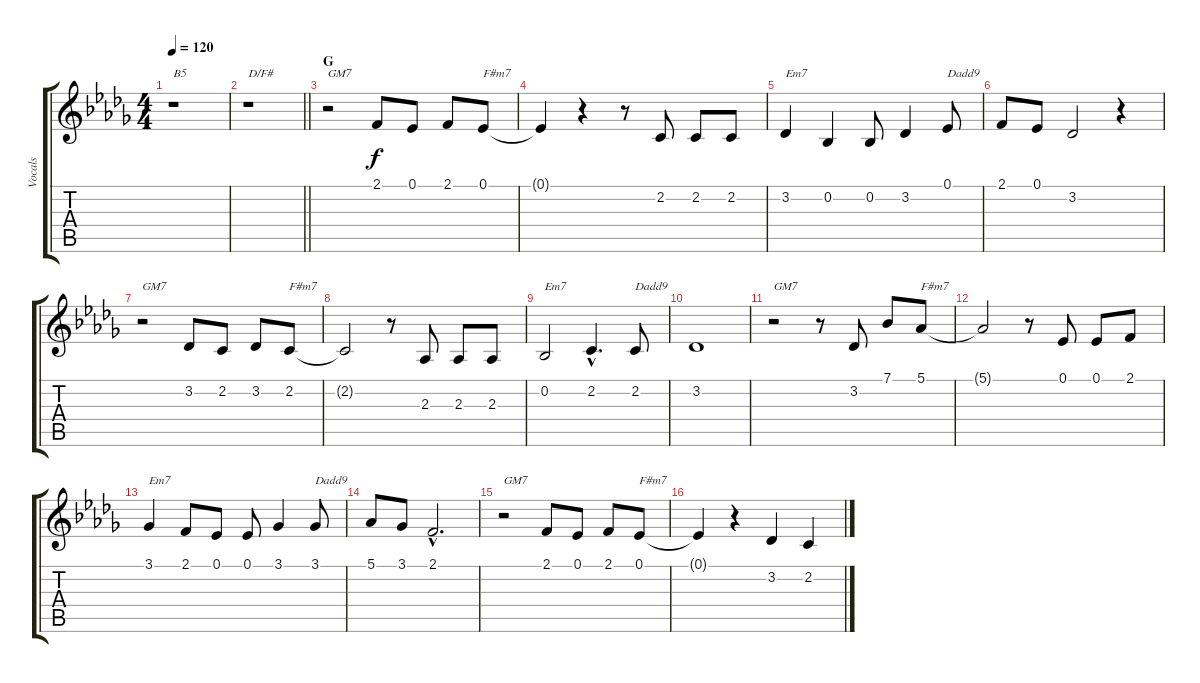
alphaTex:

\track ("Vocals" "Vocals") {instrument sopranosax}
\staff {score tabs}
\tuning (Eb4 Bb3 Gb3 Db3 Ab2 Eb2) {hide}
\ts (4 4)
\tempo 120
\clef g2
\ks db
r.1{txt "B5" dy f} |
\barLineRight lightlight
r.1{txt "D/F#"} |
\section ("" "G")
r.2{txt "GM7"} 2.1.8 0.1.8 2.1.8 0.1.8{txt "F#m7"} |
0.1{t}.4 r.4 r.8 2.2.8 2.2.8 2.2.8 |
3.2.4{txt "Em7"} 0.2.4 0.2.8 3.2.4 0.1.8{txt "Dadd9"} |
2.1.8 0.1.8 3.2.2 r.4 |
r.2{txt "GM7"} 3.2.8 2.2.8 3.2.8 2.2.8{txt "F#m7"} |
2.2{t}.2 r.8 2.3.8 2.3.8 2.3.8 |
0.2.2{txt "Em7"} 2.2{hac}.4{d} 2.2.8{txt "Dadd9"} |
3.2.1 |
r.2{txt "GM7"} r.8 3.2.8 7.1.8 5.1.8{txt "F#m7"} |
5.1{t}.2 r.8 0.1.8 0.1.8 2.1.8 |
3.1.4{txt "Em7"} 2.1.8 0.1.8 0.1.8 3.1.4 3.1.8{txt "Dadd9"} |
5.1.8 3.1.8 2.1{hac}.2{d} |
r.2{txt "GM7"} 2.1.8 0.1.8 2.1.8 0.1.8{txt "F#m7"} |
0.1{t}.4 r.4 3.2.4 2.2.4
